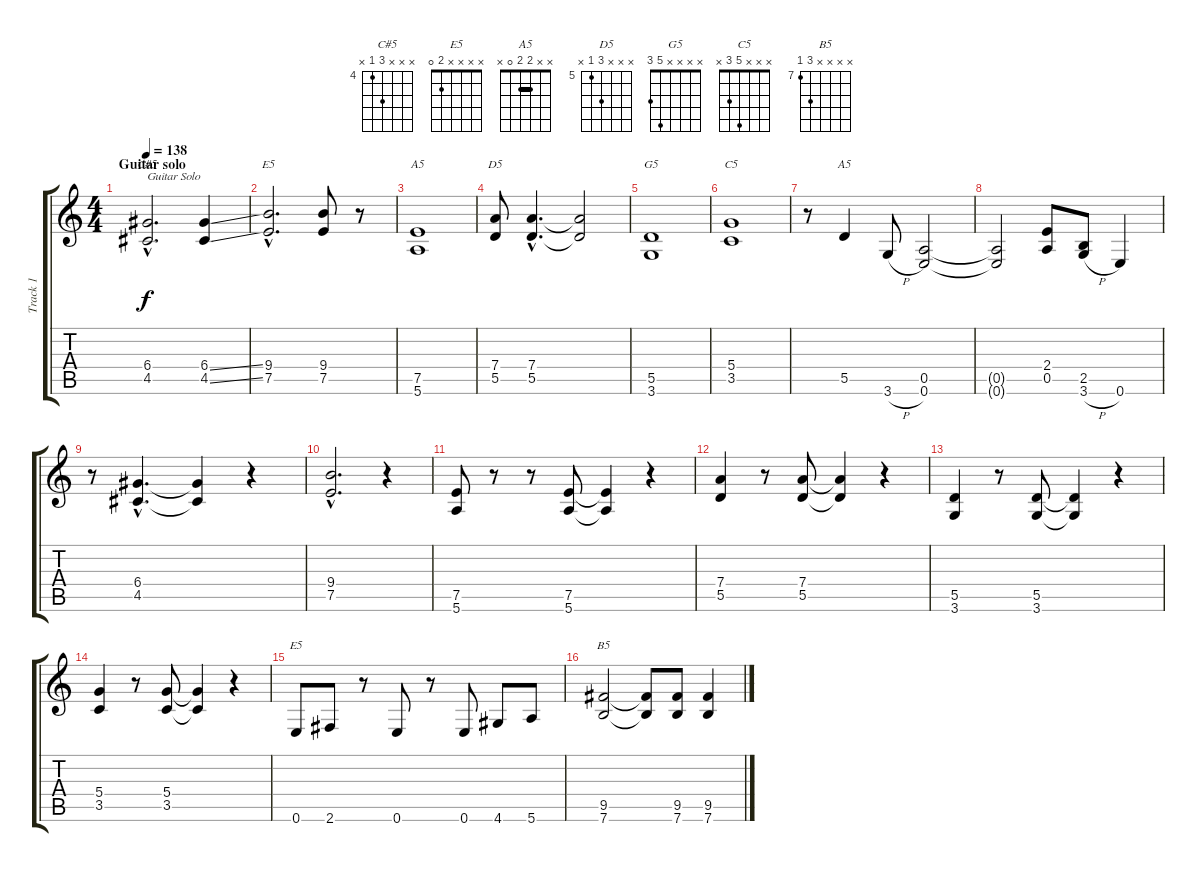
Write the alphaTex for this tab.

\track ("Track 1" "Track 1") {instrument overdrivenguitar}
\staff {score tabs}
\tuning (E4 B3 G3 D3 A2 E2) {hide}
\chord ("C#5" x x x 6 4 x) {firstfret 4}
\chord ("E5" x x x 9 7 x) {firstfret 7}
\chord ("A5" x x x x 7 5) {firstfret 5}
\chord ("D5" x x x 7 5 x) {firstfret 5}
\chord ("G5" x x x x 5 3)
\chord ("C5" x x x 5 3 x)
\chord ("A5" x x 2 2 0 x) {barre 2}
\chord ("E5" x x x x 2 0)
\chord ("B5" x x x x 9 7) {firstfret 7}
\ts (4 4)
\section ("" "Guitar solo")
\tempo 138
\clef g2
\ks c
(6.4{hac} 4.5{hac}).2{d ch "C#5" txt "Guitar Solo" dy f} (6.4{ss} 4.5{ss}).4 |
(9.4{hac} 7.5{hac}).2{d ch "E5"} (9.4 7.5).8 r.8 |
(7.5 5.6).1{ch "A5"} |
(7.4 5.5).8{ch "D5"} (7.4{hac} 5.5{hac}).4{d} (7.4{t} 5.5{t}).2 |
(5.5 3.6).1{ch "G5"} |
(5.4 3.5).1{ch "C5"} |
r.8 5.5.4{ch "A5"} 3.6{h}.8 (0.5 0.6).2 |
(0.5{t} 0.6{t}).2 (2.4 0.5).8 (2.5 3.6{h}).8 0.6.4 |
r.8 (6.4{hac} 4.5{hac}).4{d} (6.4{t} 4.5{t}).4 r.4 |
(9.4{hac} 7.5{hac}).2{d} r.4 |
(7.5 5.6).8 r.8 r.8 (7.5 5.6).8 (7.5{t} 5.6{t}).4 r.4 |
(7.4 5.5).4 r.8 (7.4 5.5).8 (7.4{t} 5.5{t}).4 r.4 |
(5.5 3.6).4 r.8 (5.5 3.6).8 (5.5{t} 3.6{t}).4 r.4 |
(5.4 3.5).4 r.8 (5.4 3.5).8 (5.4{t} 3.5{t}).4 r.4 |
0.6.8{ch "E5"} 2.6.8 r.8 0.6.8 r.8 0.6.8 4.6.8 5.6.8 |
(9.5 7.6).2{ch "B5"} (9.5{t} 7.6{t}).8 (9.5 7.6).8 (9.5 7.6).4
